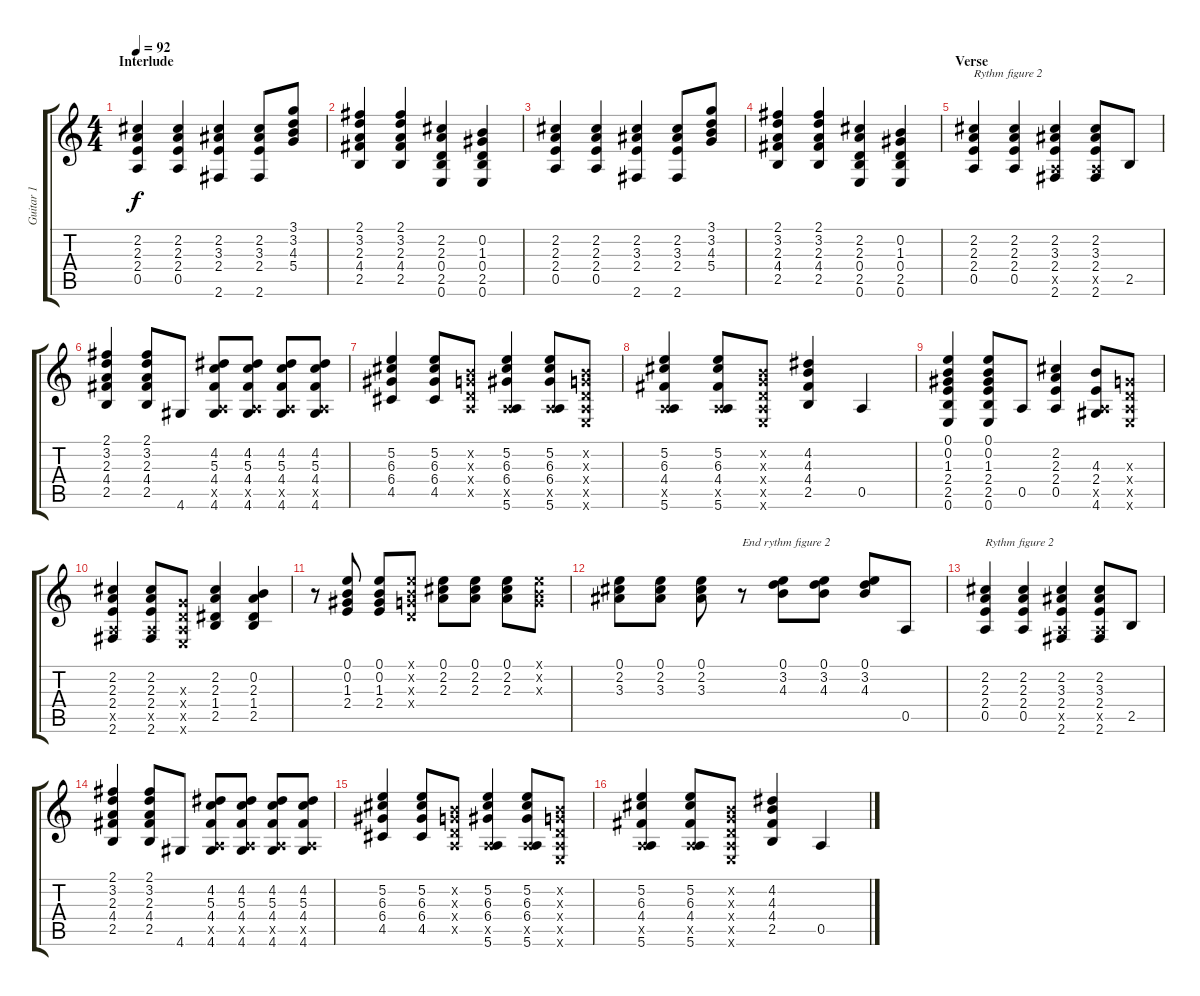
\track ("Guitar 1" "Guitar 1") {instrument acousticguitarnylon}
\staff {score tabs}
\tuning (E4 B3 G3 D3 A2 E2) {hide}
\ts (4 4)
\section ("" "Interlude")
\tempo 92
\clef g2
\ks c
(2.2 2.3 2.4 0.5).4{dy f} (2.2 2.3 2.4 0.5).4 (2.2 3.3 2.4 2.6).4 (2.2 3.3 2.4 2.6).8 (3.1 3.2 4.3 5.4).8 |
(2.1 3.2 2.3 4.4 2.5).4 (2.1 3.2 2.3 4.4 2.5).4 (2.2 2.3 0.4 2.5 0.6).4 (0.2 1.3 0.4 2.5 0.6).4 |
(2.2 2.3 2.4 0.5).4 (2.2 2.3 2.4 0.5).4 (2.2 3.3 2.4 2.6).4 (2.2 3.3 2.4 2.6).8 (3.1 3.2 4.3 5.4).8 |
(2.1 3.2 2.3 4.4 2.5).4 (2.1 3.2 2.3 4.4 2.5).4 (2.2 2.3 0.4 2.5 0.6).4 (0.2 1.3 0.4 2.5 0.6).4 |
\section ("" "Verse")
(2.2 2.3 2.4 0.5).4{txt "Rythm figure 2"} (2.2 2.3 2.4 0.5).4 (2.2 3.3 2.4 0.5{x} 2.6).4 (2.2 3.3 2.4 0.5{x} 2.6).8 2.5.8 |
(2.1 3.2 2.3 4.4 2.5).4 (2.1 3.2 2.3 4.4 2.5).8 4.6.8 (4.2 5.3 4.4 0.5{x} 4.6).8 (4.2 5.3 4.4 0.5{x} 4.6).8 (4.2 5.3 4.4 0.5{x} 4.6).8 (4.2 5.3 4.4 0.5{x} 4.6).8 |
(5.2 6.3 6.4 4.5).4 (5.2 6.3 6.4 4.5).8 (0.2{x} 0.3{x} 0.4{x} 0.5{x}).8 (5.2 6.3 6.4 0.5{x} 5.6).4 (5.2 6.3 6.4 0.5{x} 5.6).8 (0.2{x} 0.3{x} 0.4{x} 0.5{x} 0.6{x}).8 |
(5.2 6.3 4.4 0.5{x} 5.6).4 (5.2 6.3 4.4 0.5{x} 5.6).8 (0.2{x} 0.3{x} 0.4{x} 0.5{x} 0.6{x}).8 (4.2 4.3 4.4 2.5).4 0.5.4 |
(0.1 0.2 1.3 2.4 2.5 0.6).4 (0.1 0.2 1.3 2.4 2.5 0.6).8 0.5.8 (2.2 2.3 2.4 0.5).4 (4.3 2.4 0.5{x} 4.6).8 (0.3{x} 0.4{x} 0.5{x} 0.6{x}).8 |
(2.2 2.3 2.4 0.5{x} 2.6).4 (2.2 2.3 2.4 0.5{x} 2.6).8 (0.3{x} 0.4{x} 0.5{x} 0.6{x}).8 (2.2 2.3 1.4 2.5).4 (0.2 2.3 1.4 2.5).4 |
r.8 (0.1 0.2 1.3 2.4).8 (0.1 0.2 1.3 2.4).8 (0.1{x} 0.2{x} 0.3{x} 0.4{x}).8 (0.1 2.2 2.3).8 (0.1 2.2 2.3).8 (0.1 2.2 2.3).8 (0.1{x} 0.2{x} 0.3{x}).8 |
(0.1 2.2 3.3).8 (0.1 2.2 3.3).8 (0.1 2.2 3.3).8 r.8{txt "End rythm figure 2"} (0.1 3.2 4.3).8 (0.1 3.2 4.3).8 (0.1 3.2 4.3).8 0.5.8 |
(2.2 2.3 2.4 0.5).4{txt "Rythm figure 2"} (2.2 2.3 2.4 0.5).4 (2.2 3.3 2.4 0.5{x} 2.6).4 (2.2 3.3 2.4 0.5{x} 2.6).8 2.5.8 |
(2.1 3.2 2.3 4.4 2.5).4 (2.1 3.2 2.3 4.4 2.5).8 4.6.8 (4.2 5.3 4.4 0.5{x} 4.6).8 (4.2 5.3 4.4 0.5{x} 4.6).8 (4.2 5.3 4.4 0.5{x} 4.6).8 (4.2 5.3 4.4 0.5{x} 4.6).8 |
(5.2 6.3 6.4 4.5).4 (5.2 6.3 6.4 4.5).8 (0.2{x} 0.3{x} 0.4{x} 0.5{x}).8 (5.2 6.3 6.4 0.5{x} 5.6).4 (5.2 6.3 6.4 0.5{x} 5.6).8 (0.2{x} 0.3{x} 0.4{x} 0.5{x} 0.6{x}).8 |
(5.2 6.3 4.4 0.5{x} 5.6).4 (5.2 6.3 4.4 0.5{x} 5.6).8 (0.2{x} 0.3{x} 0.4{x} 0.5{x} 0.6{x}).8 (4.2 4.3 4.4 2.5).4 0.5.4
